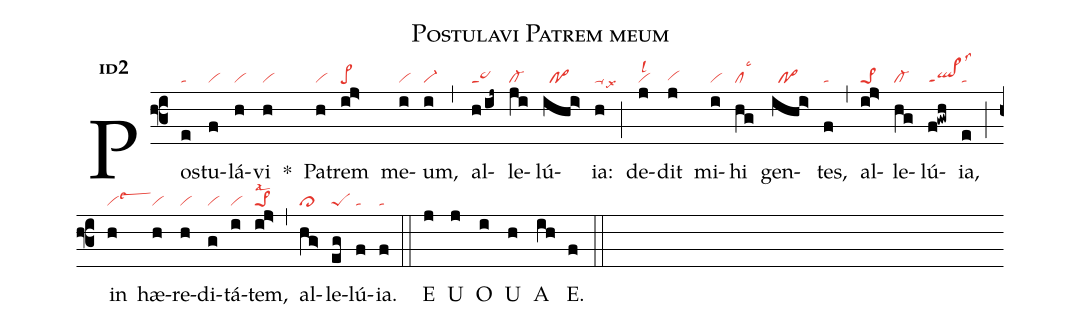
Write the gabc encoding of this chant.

name:Postulavi Patrem meum;
office-part:an;
mode:1d2;
nabc-lines:1;
%%
initial-style: 1;
name: Postulavi Patem meum;
mode: 1;
office-part: Antiphona;
annotation: Ant. ;
annotation: i d2;
nabc-lines:1;
%%
(f3) Pos(e|ta)tu(f|vi)lá(h|vi)vi(h|vi) <sp>*</sp>() Pa(h|vi)trem(ij>|pe>) me(i|vi)um,(i|vi-) (,) al(h/ij~|pe>2)le(ji|cl-)lú(ihi>|//po>){ia}:(h|ta-lsx9) (;) de(j|vilsl2)dit(j|vihg) mi(i|vi)hi(hg|cllsc3) gen(ihi>|//po>)tes,(f|ta) (,) al(ij>|pe>1)le(hg|cl-)lú(f!gwh|ql>ppt1lss3){ia},(e|ta) (;) in(h|vilsew3) hæ(h|vi)re(h|vi)di(g|vi)tá(i|vi)tem,(ij>|pe>1lsal2) (,) al(hg>|cl>)le(eg|peS)lú(f|ta){ia}.(f|ta) (::)
<eu>E(j) U(j) O(i) U(h) A(ih) E.(f) </eu>(::)
